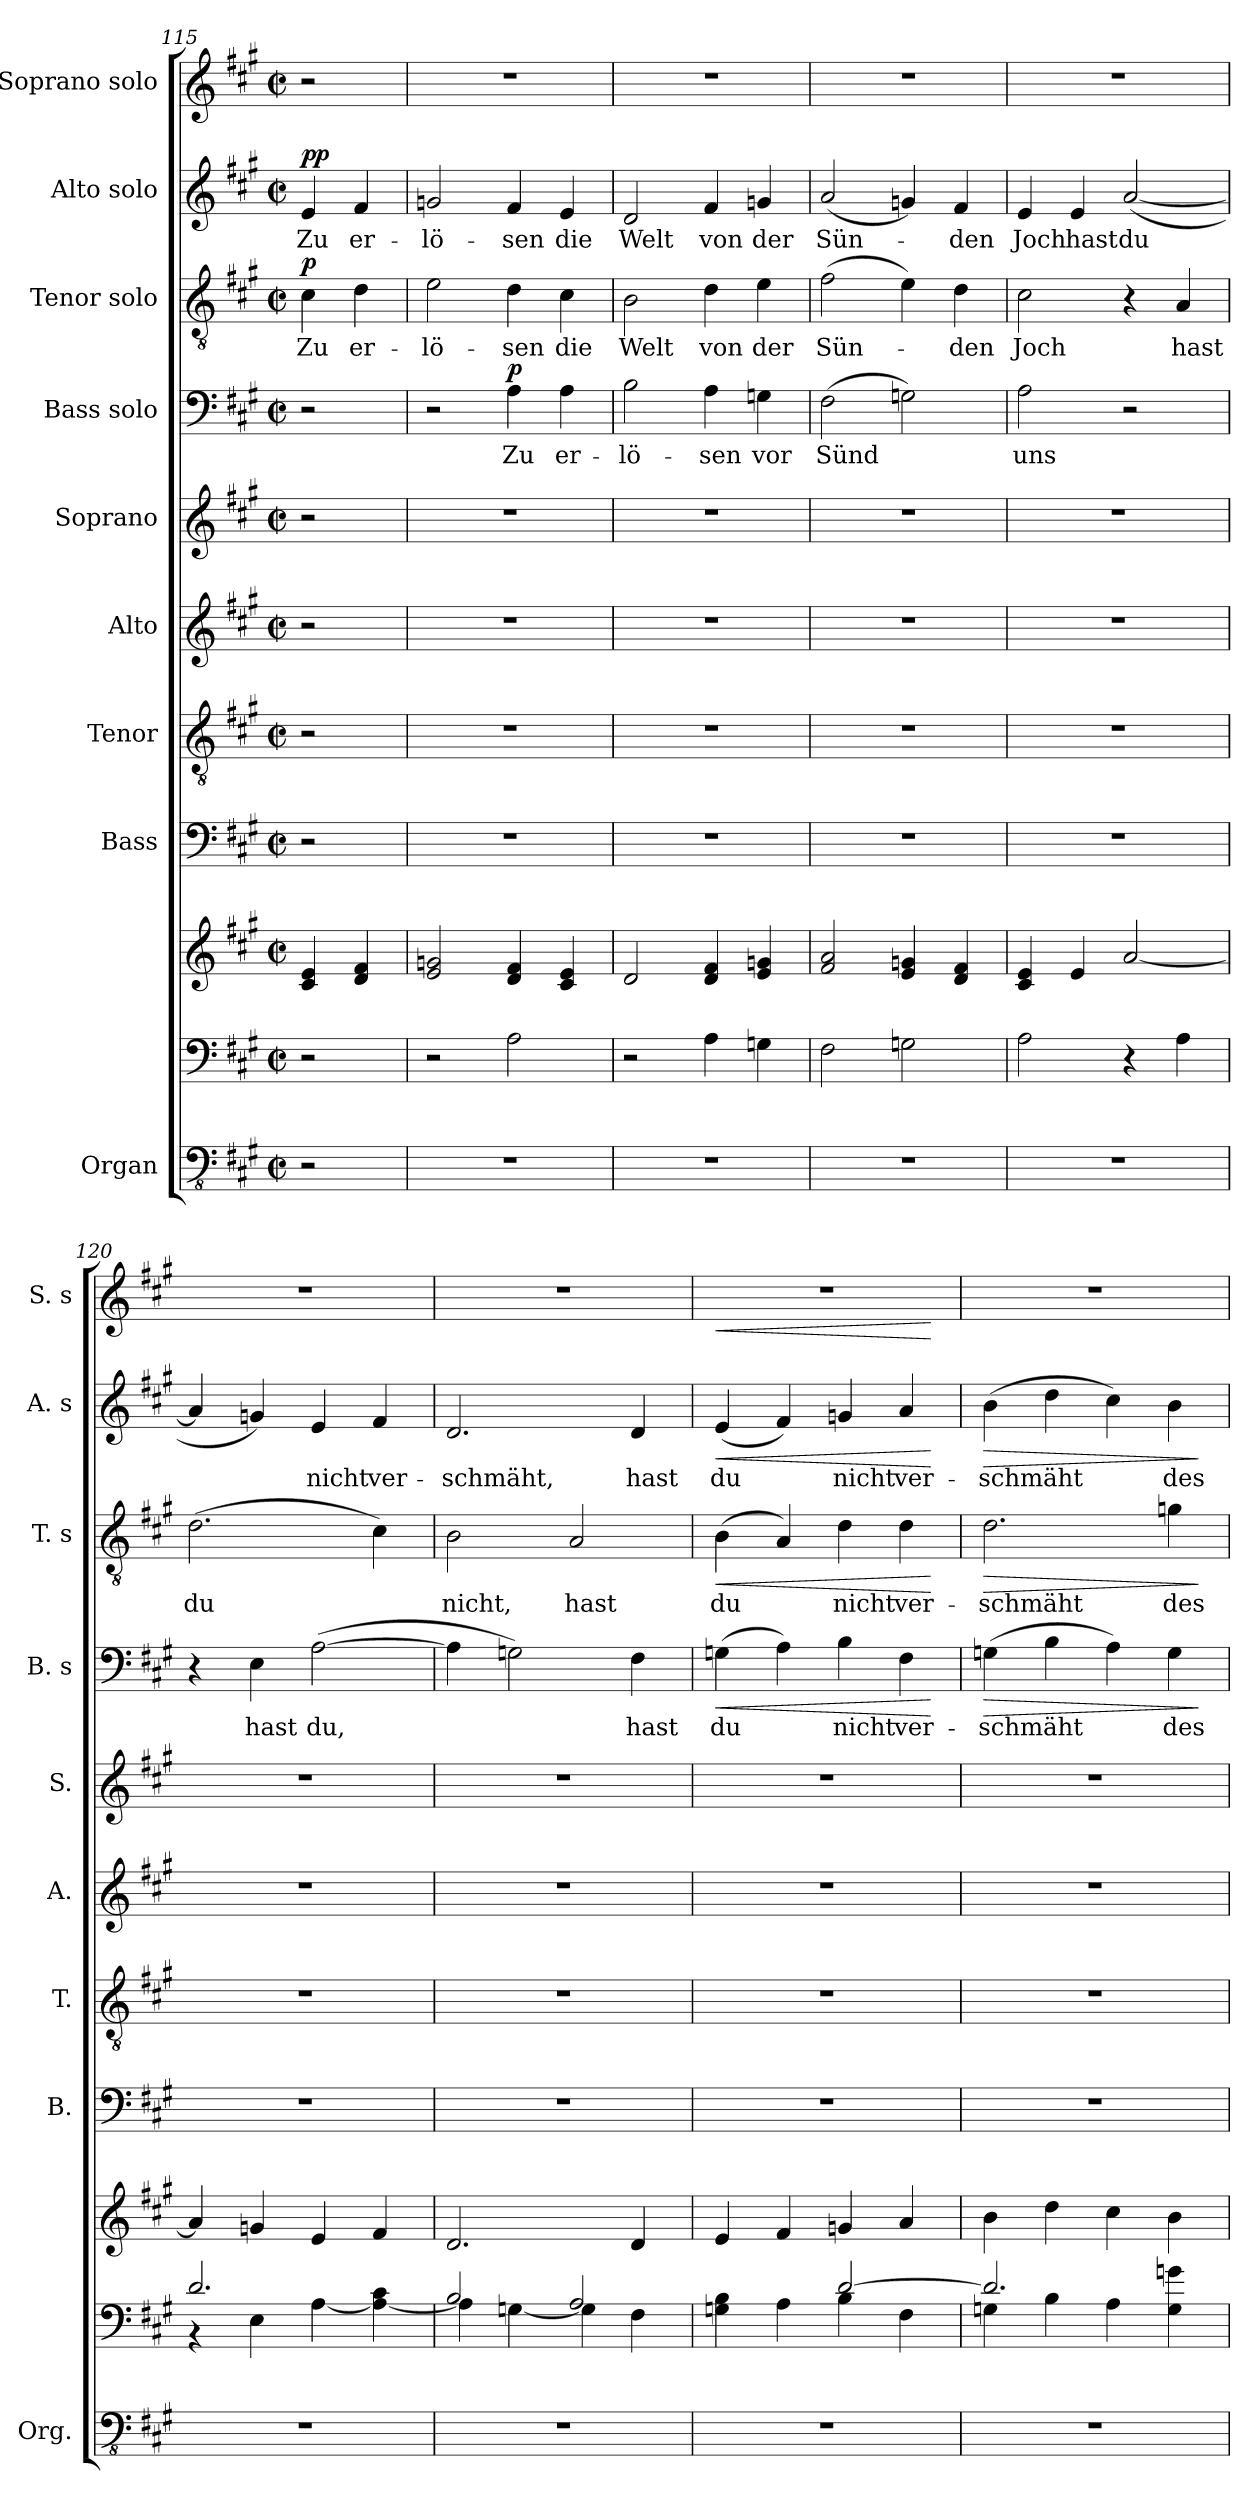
**kern	**kern	**kern	**kern	**kern	**kern	**kern	**kern	**text	**dynam	**kern	**text	**dynam	**kern	**text	**dynam	**kern	**dynam
*part9	*part9	*part9	*part8	*part7	*part6	*part5	*part4	*part4	*part4	*part3	*part3	*part3	*part2	*part2	*part2	*part1	*part1
*staff11	*staff10	*staff9	*staff8	*staff7	*staff6	*staff5	*staff4	*staff4	*staff4	*staff3	*staff3	*staff3	*staff2	*staff2	*staff2	*staff1	*staff1
*I"Organ	*	*	*I"Bass	*I"Tenor	*I"Alto	*I"Soprano	*I"Bass solo	*	*	*I"Tenor solo	*	*	*I"Alto solo	*	*	*I"Soprano solo	*
*I'Org.	*	*	*I'B.	*I'T.	*I'A.	*I'S.	*I'B. s	*	*	*I'T. s	*	*	*I'A. s	*	*	*I'S. s	*
!!LO:LB:g=z
*clefFv4	*clefF4	*clefG2	*clefF4	*clefGv2	*clefG2	*clefG2	*clefF4	*	*	*clefGv2	*	*	*clefG2	*	*	*clefG2	*
*k[f#c#g#]	*k[f#c#g#]	*k[f#c#g#]	*k[f#c#g#]	*k[f#c#g#]	*k[f#c#g#]	*k[f#c#g#]	*k[f#c#g#]	*	*	*k[f#c#g#]	*	*	*k[f#c#g#]	*	*	*k[f#c#g#]	*
*M2/2	*M2/2	*M2/2	*M2/2	*M2/2	*M2/2	*M2/2	*M2/2	*	*	*M2/2	*	*	*M2/2	*	*	*M2/2	*
*met(c|)	*met(c|)	*met(c|)	*met(c|)	*met(c|)	*met(c|)	*met(c|)	*met(c|)	*	*	*met(c|)	*	*	*met(c|)	*	*	*met(c|)	*
=115X3	=115X3	=115X3	=115X3	=115X3	=115X3	=115X3	=115X3	=115X3	=115X3	=115X3	=115X3	=115X3	=115X3	=115X3	=115X3	=115X3	=115X3
!	!	!	!	!	!	!	!	!	!	!	!LO:LY:b	!LO:DY:a	!	!LO:LY:b	!LO:DY:a	!	!
!	!	!	!	!	!	!	!	!	!	!	!	!	!	!	!LO:DY:n=1:a	!	!
2r	2r	4c#/ 4e/	2r	2r	2r	2r	2r	.	.	4c#\	Zu	p	4e/	Zu	p p	2r	.
!	!	!	!	!	!	!	!	!	!	!	!LO:LY:b	!	!	!LO:LY:b	!	!	!
.	.	4d/ 4f#/	.	.	.	.	.	.	.	4d\	er-	.	4f#/	er-	.	.	.
=116	=116	=116	=116	=116	=116	=116	=116	=116	=116	=116	=116	=116	=116	=116	=116	=116	=116
!	!	!	!	!	!	!	!	!	!	!	!LO:LY:b	!	!	!LO:LY:b	!	!	!
1r	2r	2e/ 2gn/	1r	1r	1r	1r	2r	.	.	2e\	-lö-	.	2gn/	-lö-	.	1r	.
!	!	!	!	!	!	!	!	!LO:LY:b	!LO:DY:a	!	!LO:LY:b	!	!	!LO:LY:b	!	!	!
.	2A\	4d/ 4f#/	.	.	.	.	4A\	Zu	p	4d\	-sen	.	4f#/	-sen	.	.	.
!	!	!	!	!	!	!	!	!LO:LY:b	!	!	!LO:LY:b	!	!	!LO:LY:b	!	!	!
.	.	4c#/ 4e/	.	.	.	.	4A\	er-	.	4c#\	die	.	4e/	die	.	.	.
=117	=117	=117	=117	=117	=117	=117	=117	=117	=117	=117	=117	=117	=117	=117	=117	=117	=117
!	!	!	!	!	!	!	!	!LO:LY:b	!	!	!LO:LY:b	!	!	!LO:LY:b	!	!	!
1r	2r	2d/	1r	1r	1r	1r	2B\	-lö-	.	2B\	Welt	.	2d/	Welt	.	1r	.
!	!	!	!	!	!	!	!	!LO:LY:b	!	!	!LO:LY:b	!	!	!LO:LY:b	!	!	!
.	4A\	4d/ 4f#/	.	.	.	.	4A\	-sen	.	4d\	von	.	4f#/	von	.	.	.
!	!	!	!	!	!	!	!	!LO:LY:b	!	!	!LO:LY:b	!	!	!LO:LY:b	!	!	!
.	4Gn\	4e/ 4gn/	.	.	.	.	4Gn\	vor	.	4e\	der	.	4gn/	der	.	.	.
=118	=118	=118	=118	=118	=118	=118	=118	=118	=118	=118	=118	=118	=118	=118	=118	=118	=118
!	!	!	!	!	!	!	!	!LO:LY:b	!	!	!LO:LY:b	!	!	!LO:LY:b	!	!	!
1r	2F#\	2f#/ 2a/	1r	1r	1r	1r	(>2F#\	Sünd	.	(>2f#\	Sün-	.	(<2a/	Sün-	.	1r	.
.	2Gn\	4e/ 4gn/	.	.	.	.	2Gn\)	.	.	4e\)	.	.	4gn/)	.	.	.	.
!	!	!	!	!	!	!	!	!	!	!	!LO:LY:b	!	!	!LO:LY:b	!	!	!
.	.	4d/ 4f#/	.	.	.	.	.	.	.	4d\	-den	.	4f#/	-den	.	.	.
=119	=119	=119	=119	=119	=119	=119	=119	=119	=119	=119	=119	=119	=119	=119	=119	=119	=119
!	!	!	!	!	!	!	!	!LO:LY:b	!	!	!LO:LY:b	!	!	!LO:LY:b	!	!	!
1r	2A\	4c#/ 4e/	1r	1r	1r	1r	2A\	uns	.	2c#\	Joch	.	4e/	Joch	.	1r	.
!	!	!	!	!	!	!	!	!	!	!	!	!	!	!LO:LY:b	!	!	!
.	.	4e/	.	.	.	.	.	.	.	.	.	.	4e/	hast	.	.	.
!	!	!	!	!	!	!	!	!	!	!	!	!	!	!LO:LY:b	!	!	!
.	4r	[2a/	.	.	.	.	2r	.	.	4r	.	.	(<[2a/	du	.	.	.
!	!	!	!	!	!	!	!	!	!	!	!LO:LY:b	!	!	!	!	!	!
.	4A\	.	.	.	.	.	.	.	.	4A/	hast	.	.	.	.	.	.
=120	=120	=120	=120	=120	=120	=120	=120	=120	=120	=120	=120	=120	=120	=120	=120	=120	=120
*	*^	*	*	*	*	*	*	*	*	*	*	*	*	*	*	*	*
!	!	!	!	!	!	!	!	!	!	!	!	!LO:LY:b	!	!	!	!	!	!
1r	2.d/	4r	4a/]	1r	1r	1r	1r	4r	.	.	(>2.d\	du	.	4a/]	.	.	1r	.
!	!	!	!	!	!	!	!	!	!LO:LY:b	!	!	!	!	!	!	!	!	!
.	.	4E\	4gn/	.	.	.	.	4E\	hast	.	.	.	.	4gn/)	.	.	.	.
!	!	!	!	!	!	!	!	!	!LO:LY:b	!	!	!	!	!	!LO:LY:b	!	!	!
.	.	[4A\	4e/	.	.	.	.	(>[2A\	du,	.	.	.	.	4e/	nicht	.	.	.
!	!	!	!	!	!	!	!	!	!	!	!	!	!	!	!LO:LY:b	!	!	!
.	4A\_ 4c#\	4ryy	4f#/	.	.	.	.	.	.	.	4c#\)	.	.	4f#/	ver-	.	.	.
=121	=121	=121	=121	=121	=121	=121	=121	=121	=121	=121	=121	=121	=121	=121	=121	=121	=121	=121
!	!	!	!	!	!	!	!	!	!	!	!	!LO:LY:b	!	!	!LO:LY:b	!	!	!
1r	2B/	4A\]	2.d/	1r	1r	1r	1r	4A\]	.	.	2B\	nicht,	.	2.d/	-schmäht,	.	1r	.
.	.	[4Gn\	.	.	.	.	.	2Gn\)	.	.	.	.	.	.	.	.	.	.
!	!	!	!	!	!	!	!	!	!	!	!	!LO:LY:b	!	!	!	!	!	!
.	2A/	4G\]	.	.	.	.	.	.	.	.	2A/	hast	.	.	.	.	.	.
!	!	!	!	!	!	!	!	!	!LO:LY:b	!	!	!	!	!	!LO:LY:b	!	!	!
.	.	4F#\	4d/	.	.	.	.	4F#\	hast	.	.	.	.	4d/	hast	.	.	.
=122	=122	=122	=122	=122	=122	=122	=122	=122	=122	=122	=122	=122	=122	=122	=122	=122	=122	=122
!	!	!	!	!	!	!	!	!	!LO:LY:b	!LO:HP:b	!	!LO:LY:b	!LO:HP:b	!	!LO:LY:b	!LO:HP:b	!	!LO:HP:b
!	!	!	!	!	!	!	!	!	!	!	!	!	!	!	!	!	!	!LO:HP:n=1:b
1r	4Gn\ 4B\	2ryy	4e/	1r	1r	1r	1r	(>4Gn\	du	<	(>4B\	du	<	(<4e/	du	<	1r	< <
.	4A\	.	4f#/	.	.	.	.	4A\)	.	.	4A/)	.	.	4f#/)	.	.	.	.
!	!	!	!	!	!	!	!	!	!LO:LY:b	!	!	!LO:LY:b	!	!	!LO:LY:b	!	!	!
.	[2d/	4B\	4gn/	.	.	.	.	4B\	nicht	.	4d\	nicht	.	4gn/	nicht	.	.	.
!	!	!	!	!	!	!	!	!	!LO:LY:b	!	!	!LO:LY:b	!	!	!LO:LY:b	!	!	!
.	.	4F#\	4a/	.	.	.	.	4F#\	ver-	.	4d\	ver-	.	4a/	ver-	.	.	.
*	*v	*v	*	*	*	*	*	*	*	*	*	*	*	*	*	*	*	*
.	.	.	.	.	.	.	.	.	[	.	.	[	.	.	[	.	[
!!LO:PB:g=z
=123	=123	=123	=123	=123	=123	=123	=123	=123	=123	=123	=123	=123	=123	=123	=123	=123	=123
*	*^	*	*	*	*	*	*	*	*	*	*	*	*	*	*	*	*
!	!	!	!	!	!	!	!	!	!LO:LY:b	!LO:HP:b	!	!LO:LY:b	!LO:HP:b	!	!LO:LY:b	!LO:HP:b	!	!
1r	2.d/]	4Gn\	4b\	1r	1r	1r	1r	(>4Gn\	-schmäht	>	2.d\	-schmäht	>	(>4b\	-schmäht	>	1r	.
.	.	4B\	4dd\	.	.	.	.	4B\	.	.	.	.	.	4dd\	.	.	.	.
.	.	4A\	4cc#\	.	.	.	.	4A\)	.	.	.	.	.	4cc#\)	.	.	.	.
!	!	!	!	!	!	!	!	!	!LO:LY:b	!	!	!LO:LY:b	!	!	!LO:LY:b	!	!	!
.	4G\ 4gn\	4ryy	4b\	.	.	.	.	4G\	des	.	4gn\	des	.	4b\	des	.	.	.
*	*v	*v	*	*	*	*	*	*	*	*	*	*	*	*	*	*	*	*
.	.	.	.	.	.	.	.	.	]	.	.	]	.	.	]	.	[
=	=	=	=	=	=	=	=	=	=	=	=	=	=	=	=	=	=
*-	*-	*-	*-	*-	*-	*-	*-	*-	*-	*-	*-	*-	*-	*-	*-	*-	*-
